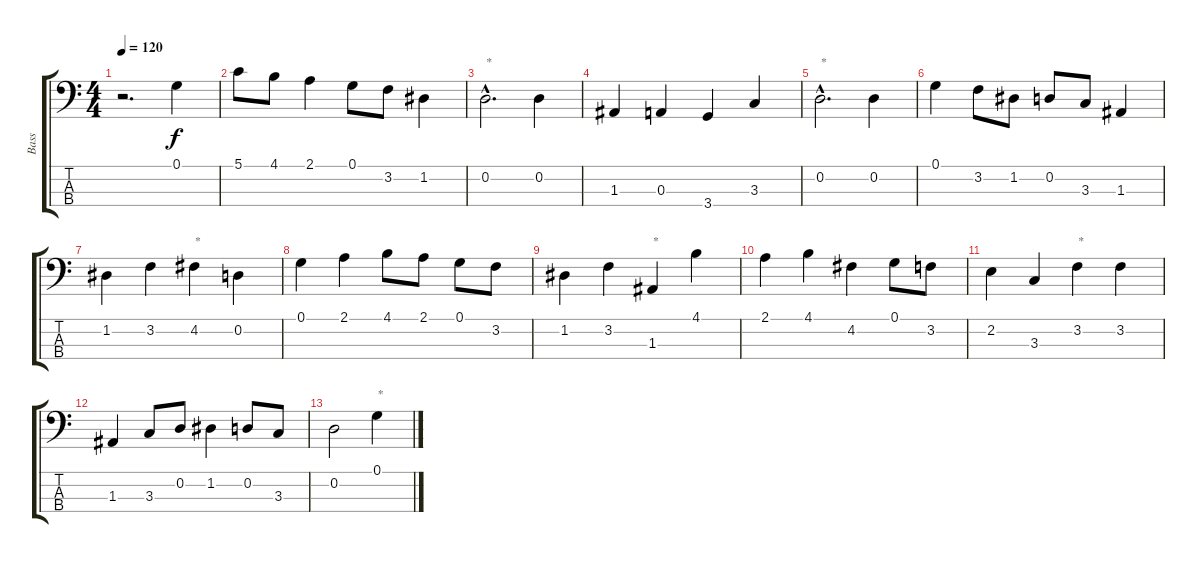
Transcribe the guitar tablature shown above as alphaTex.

\track ("Bass" "Bass") {instrument electricbasspick}
\staff {score tabs}
\tuning (G2 D2 A1 E1) {hide}
\ts (4 4)
\tempo 120
\clef f4
\ks c
r.2{d dy f instrument electricbasspick} 0.1.4 |
5.1.8 4.1.8 2.1.4 0.1.8 3.2.8 1.2.4 |
0.2{hac}.2{d txt "*"} 0.2.4 |
1.3.4 0.3.4 3.4.4 3.3.4 |
0.2{hac}.2{d txt "*"} 0.2.4 |
0.1.4 3.2.8 1.2.8 0.2.8 3.3.8 1.3.4 |
1.2.4 3.2.4 4.2.4{txt "*"} 0.2.4 |
0.1.4 2.1.4 4.1.8 2.1.8 0.1.8 3.2.8 |
1.2.4 3.2.4 1.3.4{txt "*"} 4.1.4 |
2.1.4 4.1.4 4.2.4 0.1.8 3.2.8 |
2.2.4 3.3.4 3.2.4{txt "*"} 3.2.4 |
1.3.4 3.3.8 0.2.8 1.2.4 0.2.8 3.3.8 |
0.2.2 0.1.4{txt "*"}
